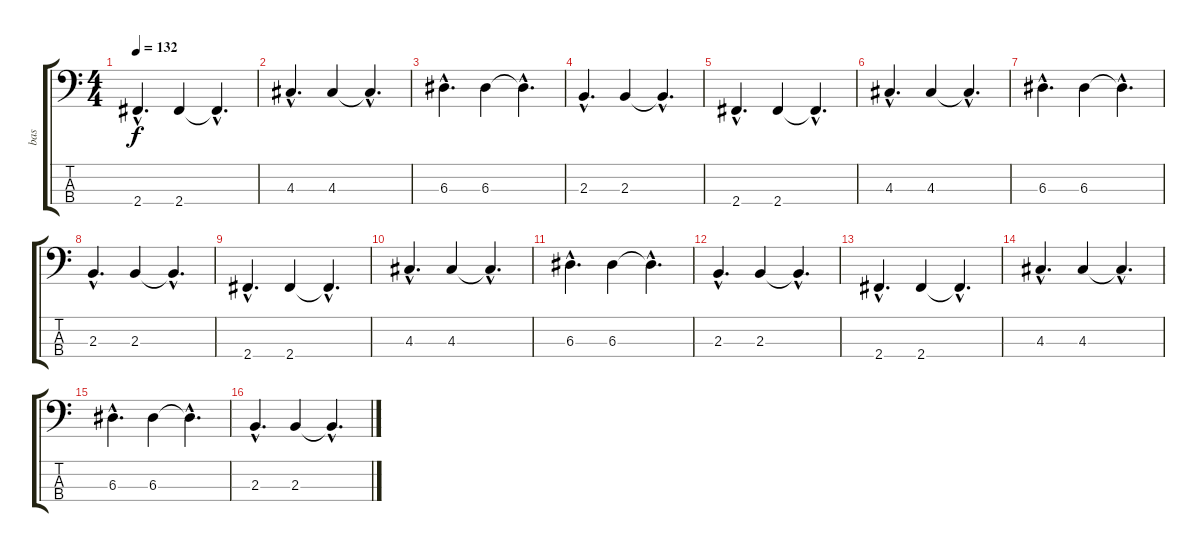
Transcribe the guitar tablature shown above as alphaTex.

\track ("bas" "bas") {instrument acousticbass}
\staff {score tabs}
\tuning (G2 D2 A1 E1) {hide}
\ts (4 4)
\tempo 132
\clef f4
\ks c
2.4{hac}.4{d dy f} 2.4.4 2.4{hac t}.4{d} |
4.3{hac}.4{d} 4.3.4 4.3{hac t}.4{d} |
6.3{hac}.4{d} 6.3.4 6.3{hac t}.4{d} |
2.3{hac}.4{d} 2.3.4 2.3{hac t}.4{d} |
2.4{hac}.4{d} 2.4.4 2.4{hac t}.4{d} |
4.3{hac}.4{d} 4.3.4 4.3{hac t}.4{d} |
6.3{hac}.4{d} 6.3.4 6.3{hac t}.4{d} |
2.3{hac}.4{d} 2.3.4 2.3{hac t}.4{d} |
2.4{hac}.4{d} 2.4.4 2.4{hac t}.4{d} |
4.3{hac}.4{d} 4.3.4 4.3{hac t}.4{d} |
6.3{hac}.4{d} 6.3.4 6.3{hac t}.4{d} |
2.3{hac}.4{d} 2.3.4 2.3{hac t}.4{d} |
2.4{hac}.4{d} 2.4.4 2.4{hac t}.4{d} |
4.3{hac}.4{d} 4.3.4 4.3{hac t}.4{d} |
6.3{hac}.4{d} 6.3.4 6.3{hac t}.4{d} |
2.3{hac}.4{d} 2.3.4 2.3{hac t}.4{d}
